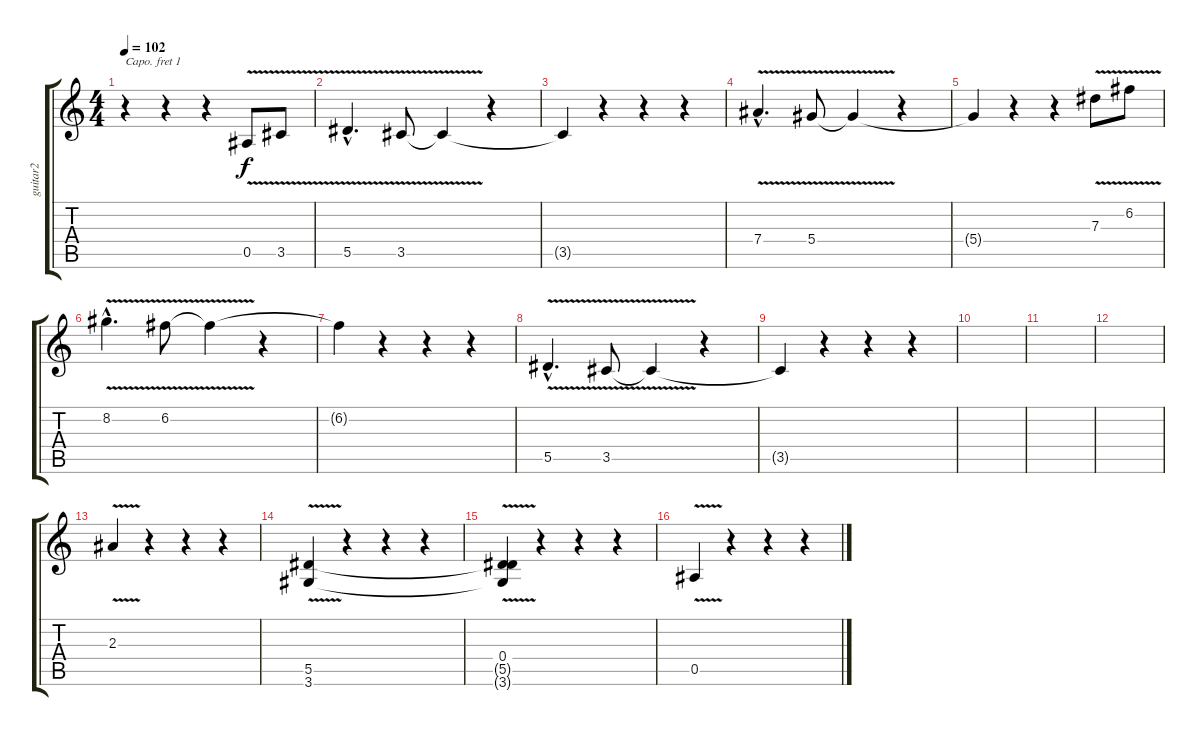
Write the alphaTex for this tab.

\track ("guitar2" "guitar2") {instrument electricguitarmuted}
\staff {score tabs}
\capo 1
\tuning (E4 B3 G3 D3 A2 E2) {hide}
\ts (4 4)
\tempo 102
\clef g2
\ks c
r.4{dy f instrument electricguitarmuted} r.4 r.4 0.5{v}.8 3.5{v}.8 |
5.5{v hac}.4{d} 3.5{v}.8 3.5{t}.4 r.4 |
3.5{t}.4 r.4 r.4 r.4 |
7.4{v hac}.4{d} 5.4{v}.8 5.4{t}.4 r.4 |
5.4{t}.4 r.4 r.4 7.3{v}.8 6.2{v}.8 |
8.2{v hac}.4{d} 6.2{v}.8 6.2{t}.4 r.4 |
6.2{t}.4 r.4 r.4 r.4 |
5.5{v hac}.4{d} 3.5{v}.8 3.5{t}.4 r.4 |
3.5{t}.4 r.4 r.4 r.4 |
|
|
|
2.3{v}.4 r.4 r.4 r.4 |
(5.5 3.6{v}).4 r.4 r.4 r.4 |
(0.4 5.5{t} 3.6{t}).4 r.4 r.4 r.4 |
0.5{v}.4 r.4 r.4 r.4
